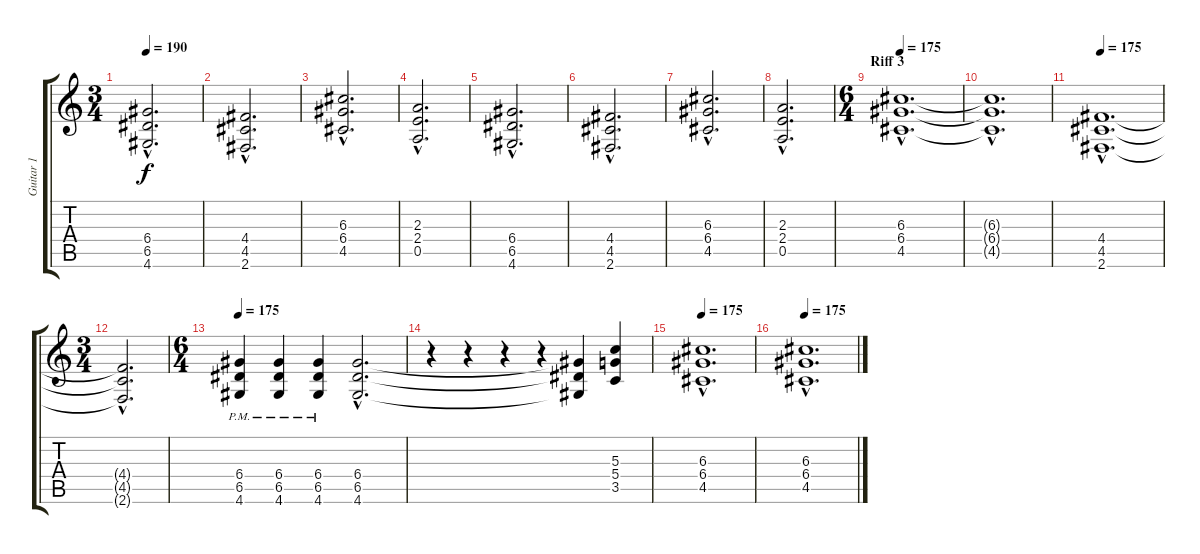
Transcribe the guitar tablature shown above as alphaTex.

\track ("Guitar 1" "Guitar 1") {instrument distortionguitar}
\staff {score tabs}
\tuning (E4 B3 G3 D3 A2 E2) {hide}
\ts (3 4)
\tempo 190
\clef g2
\ks c
(6.4{hac} 6.5{hac} 4.6{hac}).2{d dy f} |
(4.4{hac} 4.5{hac} 2.6{hac}).2{d} |
(6.3{hac} 6.4{hac} 4.5{hac}).2{d} |
(2.3{hac} 2.4{hac} 0.5{hac}).2{d} |
(6.4{hac} 6.5{hac} 4.6{hac}).2{d} |
(4.4{hac} 4.5{hac} 2.6{hac}).2{d} |
(6.3{hac} 6.4{hac} 4.5{hac}).2{d} |
(2.3{hac} 2.4{hac} 0.5{hac}).2{d} |
\ts (6 4)
\section ("" "Riff 3")
\tempo 175
(6.3{hac} 6.4{hac} 4.5{hac}).1{d} |
(6.3{hac t} 6.4{hac t} 4.5{hac t}).1{d} |
\tempo 175
(4.4{hac} 4.5{hac} 2.6{hac}).1{d} |
\ts (3 4)
(4.4{hac t} 4.5{hac t} 2.6{hac t}).2{d} |
\ts (6 4)
\tempo 175
(6.4{pm} 6.5{pm} 4.6).4 (6.4{pm} 6.5{pm} 4.6).4 (6.4{pm} 6.5{pm} 4.6).4 (6.4{hac} 6.5{hac} 4.6{hac}).2{d} |
r.4 r.4 r.4 r.4 (6.4{t} 6.5{t} 4.6{t}).4 (5.3 5.4 3.5).4 |
\tempo 175
(6.3{hac} 6.4{hac} 4.5{hac}).1{d} |
\tempo 175
(6.3{hac} 6.4{hac} 4.5{hac}).1{d}
